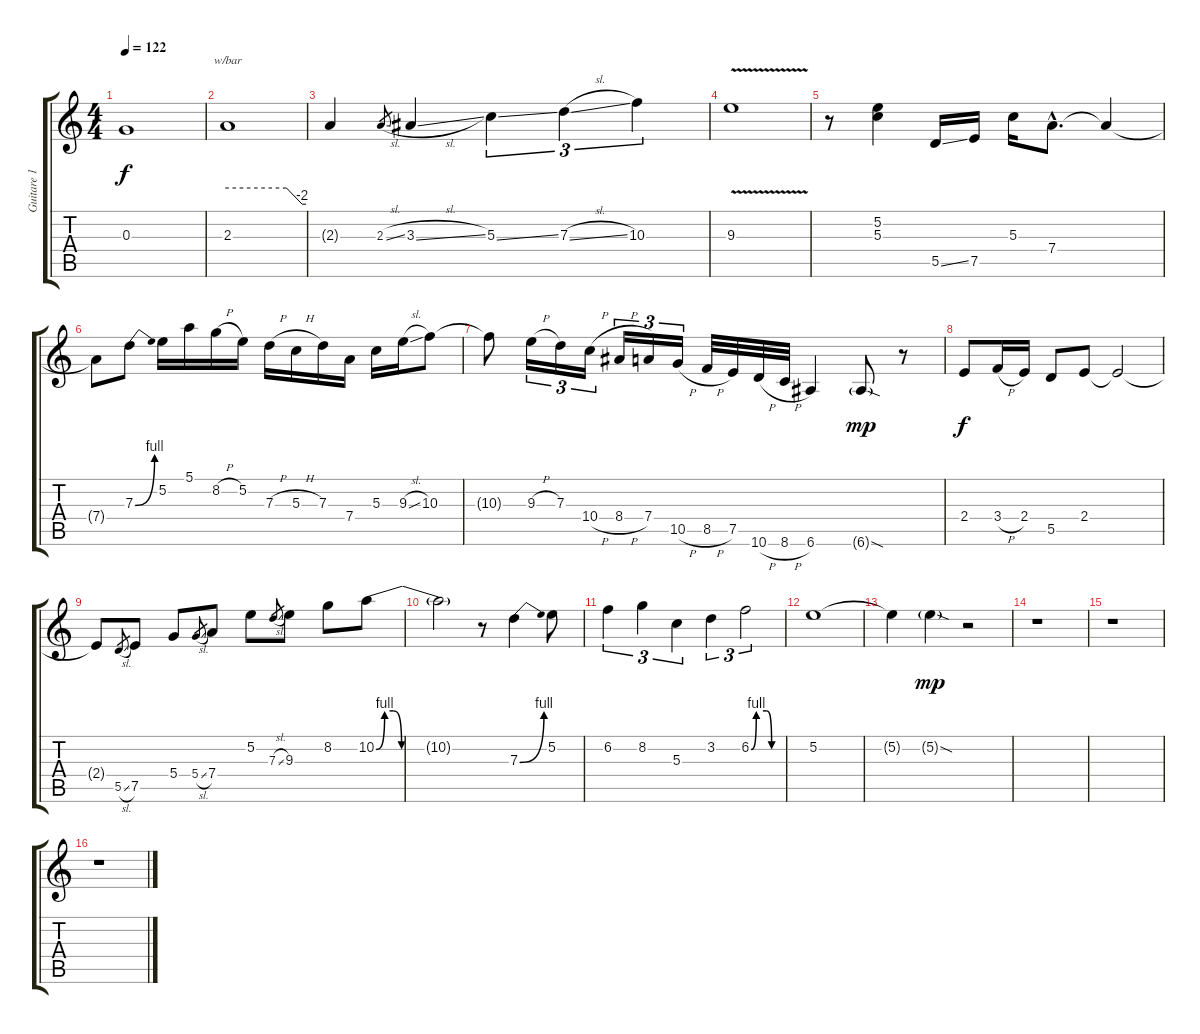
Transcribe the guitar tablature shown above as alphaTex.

\track ("Guitare 1" "Guitare 1") {instrument distortionguitar}
\staff {score tabs}
\tuning (E4 B3 G3 D3 A2 E2) {hide}
\ts (4 4)
\tempo 122
\clef g2
\ks c
0.3{t}.1{dy f} |
2.3.1{tbe (custom default 0 0 45 0 57 -8 60 -8)} |
2.3{t}.4 2.3{sl}.8{gr} 3.3{sl}.4 5.3{ss}.4{tu (3 2)} 7.3{sl}.4{tu (3 2)} 10.3.4{tu (3 2)} |
9.3{v}.1 |
r.8 (5.2 5.3).4 5.5{ss}.16 7.5.16 5.3.16 7.4{hac}.8{d} 7.4{t}.4 |
7.4{t}.8 7.3{be (bend 0 0 60 4)}.8 5.2.16 5.1.16 8.2{h}.16 5.2.16 7.3{h}.16 5.3{h}.16 7.3.16 7.4.16 5.3.16 9.3{sl}.16 10.3.8 |
10.3{t}.8 9.3{h}.16{tu (3 2)} 7.3.16{tu (3 2)} 10.4{h}.16{tu (3 2)} 8.4{h}.16{tu (3 2)} 7.4.16{tu (3 2)} 10.5{h}.16{tu (3 2)} 8.5{h}.32 7.5.32 10.6{h}.32 8.6{h}.32 6.6.4 6.6{sod g}.8{dy mp} r.8 |
2.4.8{dy f} 3.4{h}.16 2.4.16 5.5.8 2.4.8 2.4{t}.2 |
2.4{t}.8 5.5{sl}.8{gr} 7.5.8 5.4.8 5.4{sl}.8{gr} 7.4.8 5.2.8 7.3{sl}.8{gr} 9.3.8 8.2.8 10.2{be (custom 0 0 5 4 10 4 15 0 60 0)}.8 |
10.2{t}.2 r.8 7.3{be (bend 0 0 60 4)}.4 5.2.8 |
6.2.4{tu (3 2)} 8.2.4{tu (3 2)} 5.3.4{tu (3 2)} 3.2.4{tu (3 2)} 6.2{be (custom 0 0 10 4 30 4 40 0 60 0)}.2{tu (3 2)} |
5.2.1 |
5.2{t}.4 5.2{sod g}.4{dy mp} r.2 |
r.1 |
r.1 |
r.1
